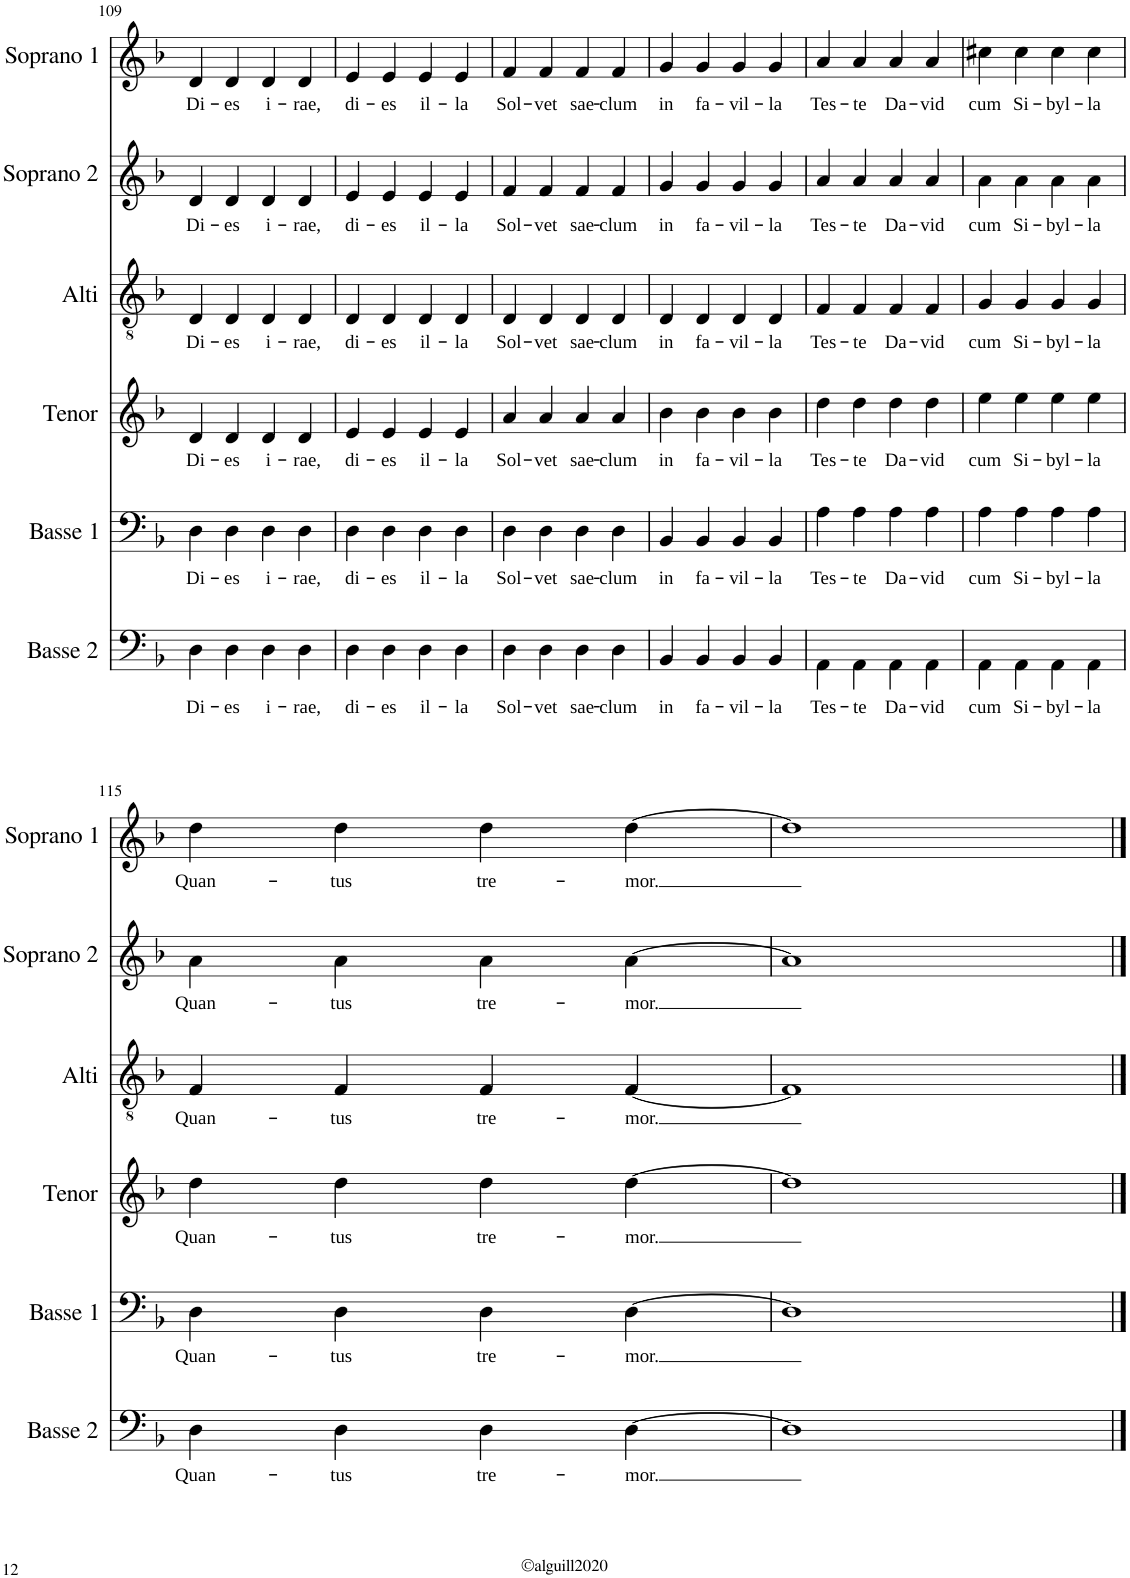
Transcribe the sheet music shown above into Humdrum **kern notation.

**kern	**text	**kern	**text	**kern	**text	**kern	**text	**kern	**text	**kern	**text
*part6	*part6	*part5	*part5	*part4	*part4	*part3	*part3	*part2	*part2	*part1	*part1
*staff6	*staff6	*staff5	*staff5	*staff4	*staff4	*staff3	*staff3	*staff2	*staff2	*staff1	*staff1
*I"BAsse 2	*	*I"Basse 1	*	*I"Ténor	*	*I"Alti	*	*I"Soprano 2	*	*I"Soprano 1	*
*I'Basse 2	*	*I'Basse 1	*	*	*	*I'Alti	*	*I'Soprano 2	*	*I'Soprano 1	*
!!LO:PB:g=z
*clefF4	*	*clefF4	*	*clefG2	*	*clefGv2	*	*clefG2	*	*clefG2	*
*	*	*	*	*	*	*Trd1c2	*	*Trd4c7	*	*	*
*k[b-]	*	*k[b-]	*	*k[b-]	*	*k[b-]	*	*k[b-]	*	*k[b-]	*
*d:	*	*d:	*	*d:	*	*d:	*	*d:	*	*d:	*
*M4/4	*	*M4/4	*	*M4/4	*	*M4/4	*	*M4/4	*	*M4/4	*
*met(c)	*	*met(c)	*	*met(c)	*	*met(c)	*	*met(c)	*	*met(c)	*
=109	=109	=109	=109	=109	=109	=109	=109	=109	=109	=109	=109
!	!LO:LY:b	!	!LO:LY:b	!	!LO:LY:b	!	!LO:LY:b	!	!LO:LY:b	!	!LO:LY:b
4D\	Di-	4D\	Di-	4d/	Di-	4D/	Di-	4d/	Di-	4d/	Di-
!	!LO:LY:b	!	!LO:LY:b	!	!LO:LY:b	!	!LO:LY:b	!	!LO:LY:b	!	!LO:LY:b
4D\	-es	4D\	-es	4d/	-es	4D/	-es	4d/	-es	4d/	-es
!	!LO:LY:b	!	!LO:LY:b	!	!LO:LY:b	!	!LO:LY:b	!	!LO:LY:b	!	!LO:LY:b
4D\	i-	4D\	i-	4d/	i-	4D/	i-	4d/	i-	4d/	i-
!	!LO:LY:b	!	!LO:LY:b	!	!LO:LY:b	!	!LO:LY:b	!	!LO:LY:b	!	!LO:LY:b
4D\	-rae,	4D\	-rae,	4d/	-rae,	4D/	-rae,	4d/	-rae,	4d/	-rae,
=110	=110	=110	=110	=110	=110	=110	=110	=110	=110	=110	=110
!	!LO:LY:b	!	!LO:LY:b	!	!LO:LY:b	!	!LO:LY:b	!	!LO:LY:b	!	!LO:LY:b
4D\	di-	4D\	di-	4e/	di-	4D/	di-	4e/	di-	4e/	di-
!	!LO:LY:b	!	!LO:LY:b	!	!LO:LY:b	!	!LO:LY:b	!	!LO:LY:b	!	!LO:LY:b
4D\	-es	4D\	-es	4e/	-es	4D/	-es	4e/	-es	4e/	-es
!	!LO:LY:b	!	!LO:LY:b	!	!LO:LY:b	!	!LO:LY:b	!	!LO:LY:b	!	!LO:LY:b
4D\	il-	4D\	il-	4e/	il-	4D/	il-	4e/	il-	4e/	il-
!	!LO:LY:b	!	!LO:LY:b	!	!LO:LY:b	!	!LO:LY:b	!	!LO:LY:b	!	!LO:LY:b
4D\	-la	4D\	-la	4e/	-la	4D/	-la	4e/	-la	4e/	-la
=111	=111	=111	=111	=111	=111	=111	=111	=111	=111	=111	=111
!	!LO:LY:b	!	!LO:LY:b	!	!LO:LY:b	!	!LO:LY:b	!	!LO:LY:b	!	!LO:LY:b
4D\	Sol-	4D\	Sol-	4a/	Sol-	4D/	Sol-	4f/	Sol-	4f/	Sol-
!	!LO:LY:b	!	!LO:LY:b	!	!LO:LY:b	!	!LO:LY:b	!	!LO:LY:b	!	!LO:LY:b
4D\	-vet	4D\	-vet	4a/	-vet	4D/	-vet	4f/	-vet	4f/	-vet
!	!LO:LY:b	!	!LO:LY:b	!	!LO:LY:b	!	!LO:LY:b	!	!LO:LY:b	!	!LO:LY:b
4D\	sae-	4D\	sae-	4a/	sae-	4D/	sae-	4f/	sae-	4f/	sae-
!	!LO:LY:b	!	!LO:LY:b	!	!LO:LY:b	!	!LO:LY:b	!	!LO:LY:b	!	!LO:LY:b
4D\	-clum	4D\	-clum	4a/	-clum	4D/	-clum	4f/	-clum	4f/	-clum
=112	=112	=112	=112	=112	=112	=112	=112	=112	=112	=112	=112
!	!LO:LY:b	!	!LO:LY:b	!	!LO:LY:b	!	!LO:LY:b	!	!LO:LY:b	!	!LO:LY:b
4BB-/	in	4BB-/	in	4b-\	in	4D/	in	4g/	in	4g/	in
!	!LO:LY:b	!	!LO:LY:b	!	!LO:LY:b	!	!LO:LY:b	!	!LO:LY:b	!	!LO:LY:b
4BB-/	fa-	4BB-/	fa-	4b-\	fa-	4D/	fa-	4g/	fa-	4g/	fa-
!	!LO:LY:b	!	!LO:LY:b	!	!LO:LY:b	!	!LO:LY:b	!	!LO:LY:b	!	!LO:LY:b
4BB-/	-vil-	4BB-/	-vil-	4b-\	-vil-	4D/	-vil-	4g/	-vil-	4g/	-vil-
!	!LO:LY:b	!	!LO:LY:b	!	!LO:LY:b	!	!LO:LY:b	!	!LO:LY:b	!	!LO:LY:b
4BB-/	-la	4BB-/	-la	4b-\	-la	4D/	-la	4g/	-la	4g/	-la
=113	=113	=113	=113	=113	=113	=113	=113	=113	=113	=113	=113
!	!LO:LY:b	!	!LO:LY:b	!	!LO:LY:b	!	!LO:LY:b	!	!LO:LY:b	!	!LO:LY:b
4AA\	Tes-	4A\	Tes-	4dd\	Tes-	4F/	Tes-	4a/	Tes-	4a/	Tes-
!	!LO:LY:b	!	!LO:LY:b	!	!LO:LY:b	!	!LO:LY:b	!	!LO:LY:b	!	!LO:LY:b
4AA\	-te	4A\	-te	4dd\	-te	4F/	-te	4a/	-te	4a/	-te
!	!LO:LY:b	!	!LO:LY:b	!	!LO:LY:b	!	!LO:LY:b	!	!LO:LY:b	!	!LO:LY:b
4AA\	Da-	4A\	Da-	4dd\	Da-	4F/	Da-	4a/	Da-	4a/	Da-
!	!LO:LY:b	!	!LO:LY:b	!	!LO:LY:b	!	!LO:LY:b	!	!LO:LY:b	!	!LO:LY:b
4AA\	-vid	4A\	-vid	4dd\	-vid	4F/	-vid	4a/	-vid	4a/	-vid
=114	=114	=114	=114	=114	=114	=114	=114	=114	=114	=114	=114
!	!LO:LY:b	!	!LO:LY:b	!	!LO:LY:b	!	!LO:LY:b	!	!LO:LY:b	!	!LO:LY:b
4AA\	cum	4A\	cum	4ee\	cum	4G/	cum	4a\	cum	4cc#X\	cum
!	!LO:LY:b	!	!LO:LY:b	!	!LO:LY:b	!	!LO:LY:b	!	!LO:LY:b	!	!LO:LY:b
4AA\	Si-	4A\	Si-	4ee\	Si-	4G/	Si-	4a\	Si-	4cc#\	Si-
!	!LO:LY:b	!	!LO:LY:b	!	!LO:LY:b	!	!LO:LY:b	!	!LO:LY:b	!	!LO:LY:b
4AA\	-byl-	4A\	-byl-	4ee\	-byl-	4G/	-byl-	4a\	-byl-	4cc#\	-byl-
!	!LO:LY:b	!	!LO:LY:b	!	!LO:LY:b	!	!LO:LY:b	!	!LO:LY:b	!	!LO:LY:b
4AA\	-la	4A\	-la	4ee\	-la	4G/	-la	4a\	-la	4cc#\	-la
!!LO:LB:g=z
=115	=115	=115	=115	=115	=115	=115	=115	=115	=115	=115	=115
!	!LO:LY:b	!	!LO:LY:b	!	!LO:LY:b	!	!LO:LY:b	!	!LO:LY:b	!	!LO:LY:b
4D\	Quan-	4D\	Quan-	4dd\	Quan-	4F/	Quan-	4a\	Quan-	4dd\	Quan-
!	!LO:LY:b	!	!LO:LY:b	!	!LO:LY:b	!	!LO:LY:b	!	!LO:LY:b	!	!LO:LY:b
4D\	-tus	4D\	-tus	4dd\	-tus	4F/	-tus	4a\	-tus	4dd\	-tus
!	!LO:LY:b	!	!LO:LY:b	!	!LO:LY:b	!	!LO:LY:b	!	!LO:LY:b	!	!LO:LY:b
4D\	tre-	4D\	tre-	4dd\	tre-	4F/	tre-	4a\	tre-	4dd\	tre-
!	!LO:LY:b	!	!LO:LY:b	!	!LO:LY:b	!	!LO:LY:b	!	!LO:LY:b	!	!LO:LY:b
[4D\	-mor.	[4D\	-mor.	[4dd\	-mor.	[4F/	-mor.	[4a\	-mor.	[4dd\	-mor.
=116	=116	=116	=116	=116	=116	=116	=116	=116	=116	=116	=116
1D]	.	1D]	.	1dd]	.	1F]	.	1a]	.	1dd]	.
==	==	==	==	==	==	==	==	==	==	==	==
*-	*-	*-	*-	*-	*-	*-	*-	*-	*-	*-	*-
